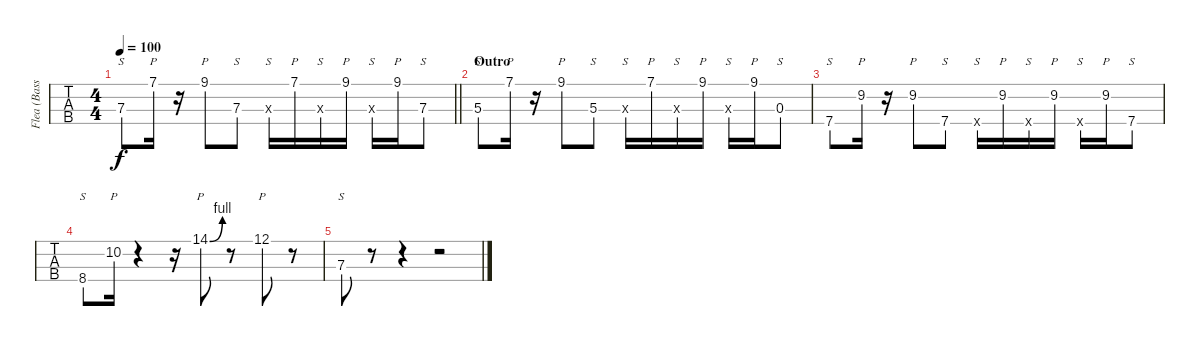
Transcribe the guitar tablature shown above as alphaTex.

\track ("Flea (Bass)" "Flea (Bass") {instrument electricbassfinger}
\staff {tabs}
\tuning (G2 D2 A1 E1) {hide}
\ts (4 4)
\tempo 100
\clef f4
\barLineRight lightlight
\ks c
7.3.8{s dy f} 7.1.16{p} r.16 9.1.8{p} 7.3.8{s} 7.3{x}.16{s} 7.1.16{p} 0.3{x}.16{s} 9.1.16{p} 0.3{x}.16{s} 9.1.16{p} 7.3.8{s} |
\section ("" "Outro")
5.3.8{s} 7.1.16{p} r.16 9.1.8{p} 5.3.8{s} 5.3{x}.16{s} 7.1.16{p} 0.3{x}.16{s} 9.1.16{p} 0.3{x}.16{s} 9.1.16{p} 0.3.8{s} |
7.4.8{s} 9.2.16{p} r.16 9.2.8{p} 7.4.8{s} 7.4{x}.16{s} 9.2.16{p} 0.4{x}.16{s} 9.2.16{p} 0.4{x}.16{s} 9.2.16{p} 7.4.8{s} |
8.4.8{s} 10.2.16{p} r.4 r.16 14.1{be (bend 0 0 60 4)}.8{p} r.8 12.1.8{p} r.8 |
7.3.8{s} r.8 r.4 r.2
